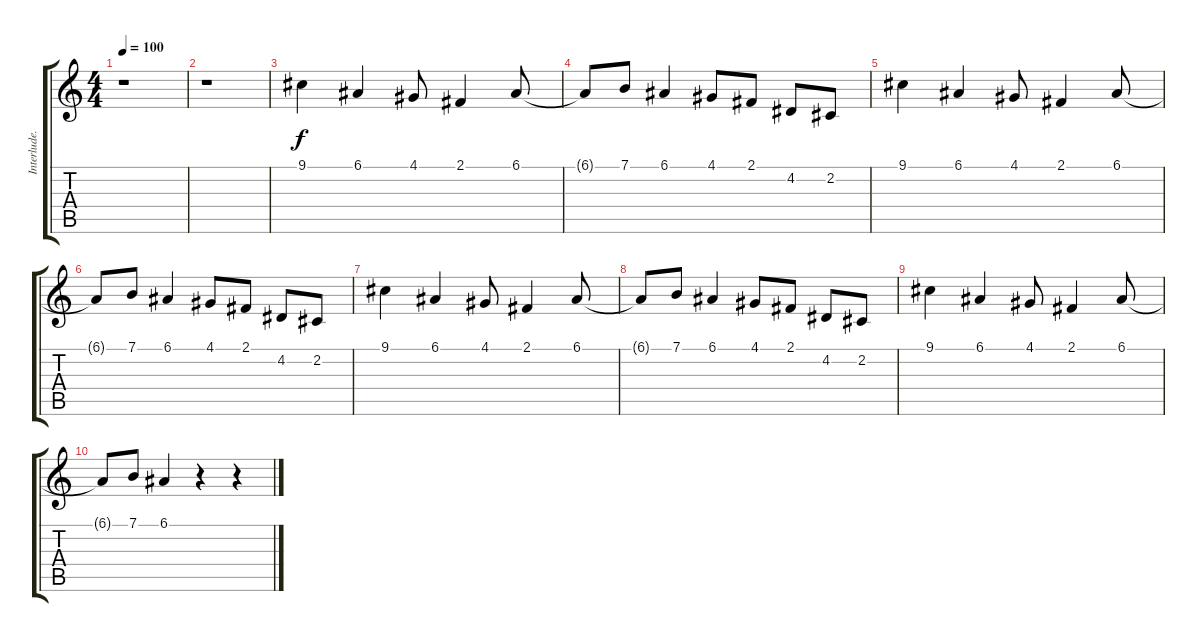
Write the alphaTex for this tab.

\track ("Interlude..." "Interlude.") {instrument musicbox}
\staff {score tabs}
\tuning (E4 B3 G3 D3 A2 E2) {hide}
\ts (4 4)
\tempo 100
\clef g2
\ks c
r.1{dy f} |
r.1 |
9.1.4 6.1.4 4.1.8 2.1.4 6.1.8 |
6.1{t}.8 7.1.8 6.1.4 4.1.8 2.1.8 4.2.8 2.2.8 |
9.1.4 6.1.4 4.1.8 2.1.4 6.1.8 |
6.1{t}.8 7.1.8 6.1.4 4.1.8 2.1.8 4.2.8 2.2.8 |
9.1.4 6.1.4 4.1.8 2.1.4 6.1.8 |
6.1{t}.8 7.1.8 6.1.4 4.1.8 2.1.8 4.2.8 2.2.8 |
9.1.4 6.1.4 4.1.8 2.1.4 6.1.8 |
6.1{t}.8 7.1.8 6.1.4 r.4 r.4
